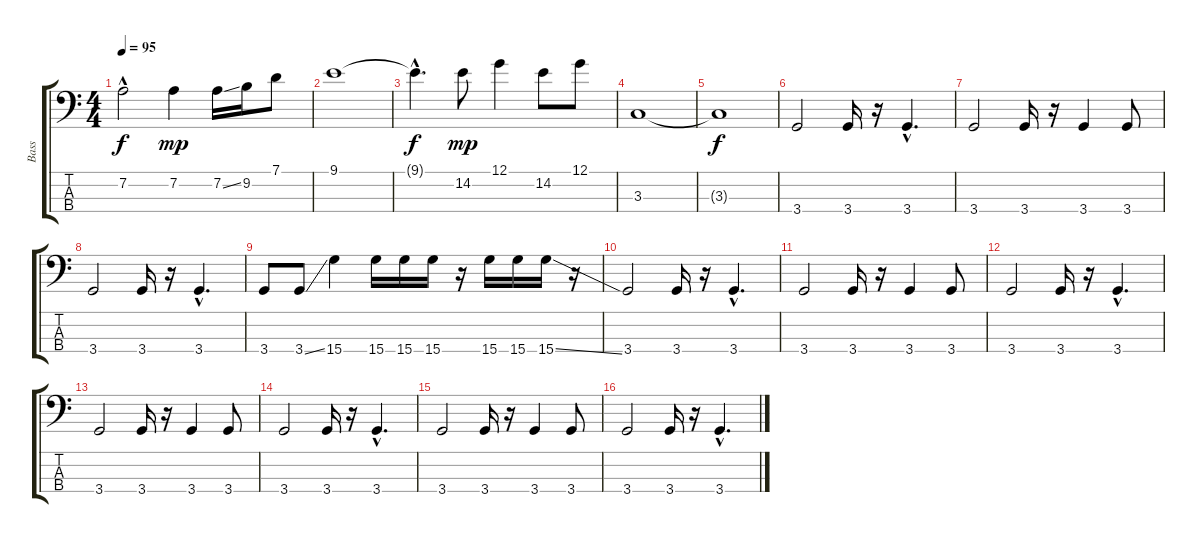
\track ("Bass" "Bass") {instrument fretlessbass}
\staff {score tabs}
\tuning (G2 D2 A1 E1) {hide}
\ts (4 4)
\tempo 95
\clef f4
\ks c
7.2{hac t}.2{dy f} 7.2.4{dy mp} 7.2{ss}.16 9.2.16 7.1.8 |
9.1.1 |
9.1{hac t}.4{d dy f} 14.2.8{dy mp} 12.1.4 14.2.8 12.1.8 |
3.3.1 |
3.3{t}.1{dy f} |
3.4.2 3.4.16 r.16 3.4{hac}.4{d} |
3.4.2 3.4.16 r.16 3.4.4 3.4.8 |
3.4.2 3.4.16 r.16 3.4{hac}.4{d} |
3.4.8 3.4{ss}.8 15.4.4 15.4.16 15.4.16 15.4.16 r.16 15.4.16 15.4.16 15.4{ss}.16 r.16 |
3.4.2 3.4.16 r.16 3.4{hac}.4{d} |
3.4.2 3.4.16 r.16 3.4.4 3.4.8 |
3.4.2 3.4.16 r.16 3.4{hac}.4{d} |
3.4.2 3.4.16 r.16 3.4.4 3.4.8 |
3.4.2 3.4.16 r.16 3.4{hac}.4{d} |
3.4.2 3.4.16 r.16 3.4.4 3.4.8 |
3.4.2 3.4.16 r.16 3.4{hac}.4{d}
